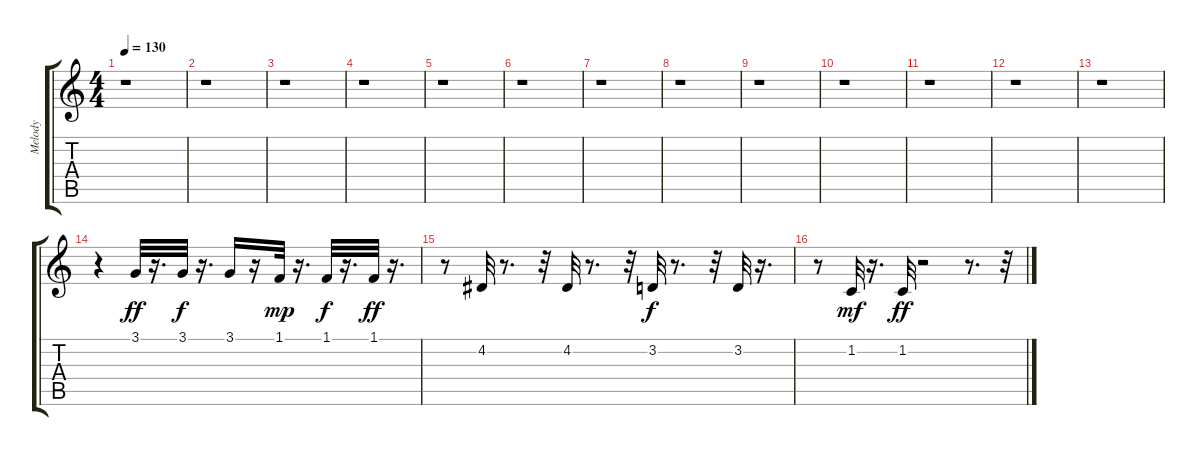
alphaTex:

\track ("Melody" "Melody") {instrument fx5brightness}
\staff {score tabs}
\tuning (E4 B3 G3 D3 A2 E2) {hide}
\ts (4 4)
\tempo 130
\clef g2
\ks c
r.1{dy ff} |
r.1 |
r.1 |
r.1 |
r.1 |
r.1 |
r.1 |
r.1 |
r.1 |
r.1 |
r.1 |
r.1 |
r.1 |
r.4 3.1.32 r.16{d} 3.1.32{dy f} r.16{d} 3.1.16 r.16 1.1.32{dy mp} r.16{d} 1.1.32{dy f} r.16{d} 1.1.32{dy ff} r.16{d} |
r.8 4.2.32 r.8{d} r.32 4.2.32 r.8{d} r.32 3.2.32{dy f} r.8{d} r.32 3.2.32 r.16{d} |
r.8 1.2.32{dy mf} r.16{d} 1.2.32{dy ff} r.2 r.8{d} r.32
